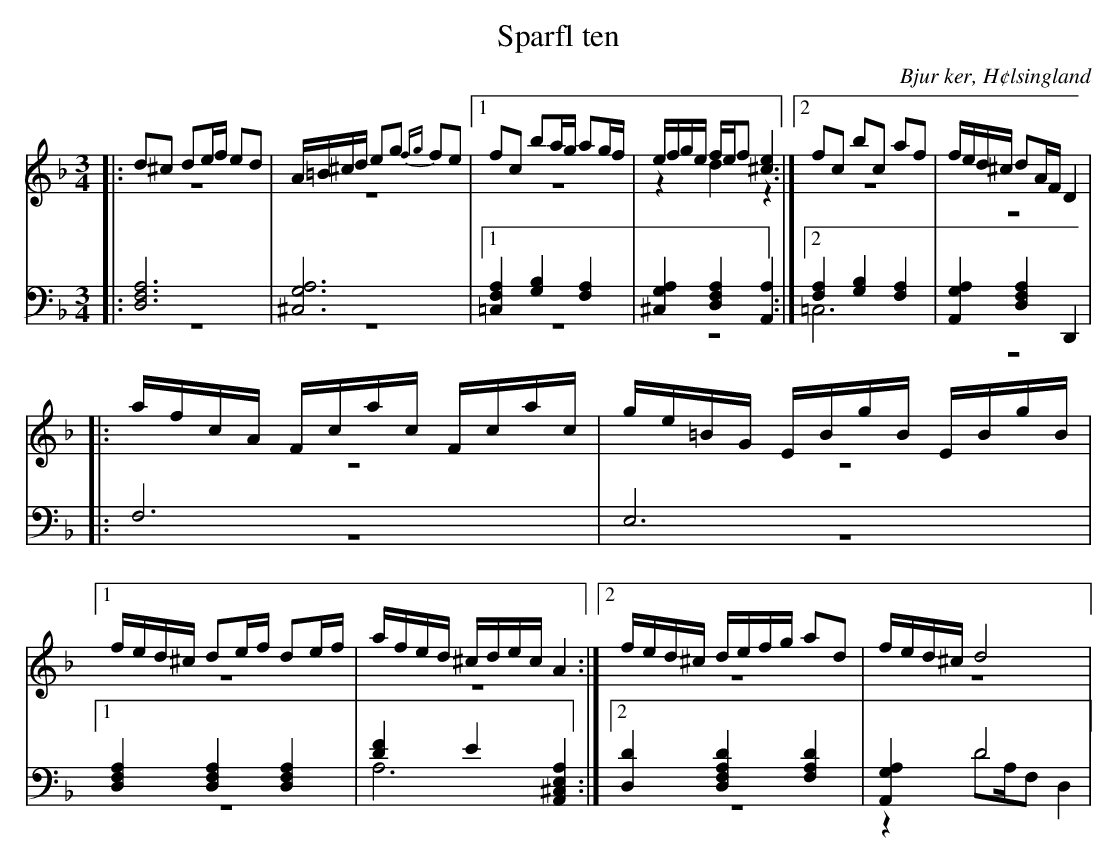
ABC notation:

X:1
T: Sparfl ten
O: Bjur ker, H¢lsingland
M: 3/4
L: 1/8
K: Dm
V:1
V:2 merge
V:3
V:4 merge
V:1
|:d^c de/f/ ed|A/=B/^c/d/ eg {fg}fe|1 fc ba/g/ ag/f/| e/f/g/e/ f/e/f [^c2e2]:|2 fc bc af|f/e/d/^c/ dA/F/ D2|
|:a/f/c/A/  F/c/a/c/ F/c/a/c/|g/e/=B/G/  E/B/g/B/  E/B/g/B/|1 f/e/d/^c/ de/f/ de/f/|a/f/e/d/ ^c/d/e/c/ A2:|2 f/e/d/^c/ d/e/f/g/ ad|f/e/d/^c/ d4|
V:2
|:z6|z6|1 z6|z2 d2 z2:|2 z6|z6|
|:z6|z6|1 z6|z6:|2 z6|z6|
V:3 clef=bass
|:[D,6F,6A,6]|[^C,6G,6A,6]|1 [=C,2F,2A,2] [G,2B,2] [F,2A,2]|[^C,2G,2A,2] [D,2F,2A,2] [A,,2A,2]:|2 [F,2A,2] [G,2B,2] [F,2A,2]|[A,,2G,2A,2] [D,2F,2A,2] D,,2|
|:F,6|E,6|1 [D,2F,2A,2] [D,2F,2A,2] [D,2F,2A,2]|[D2F2] E2 [A,,2^C,2E,2A,2]:|2 [D,2D2] [D,2F,2A,2D2] [F,2A,2D2]|[A,,2G,2A,2] D4|
V:4 clef=bass
|:z6|z6|1 z6|z6:|2 =C,6|z6|
|:z6|z6|1 z6|A,6:|2 z6|z2 DA,/F, D,2|
